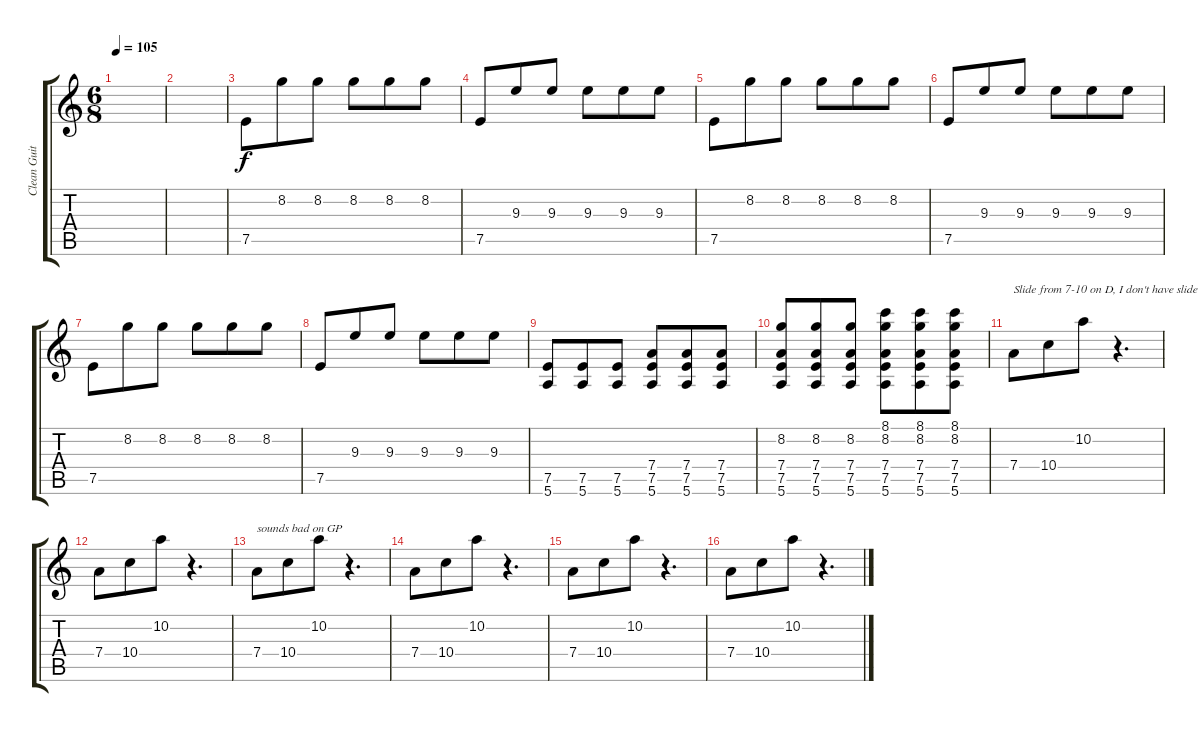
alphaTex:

\track ("Clean Guitar" "Clean Guit") {instrument acousticguitarnylon}
\staff {score tabs}
\tuning (E4 B3 G3 D3 A2 E2) {hide}
\ts (6 8)
\tempo 105
\clef g2
\ks c
|
|
7.5.8 8.2.8 8.2.8 8.2.8 8.2.8 8.2.8 |
7.5.8 9.3.8 9.3.8 9.3.8 9.3.8 9.3.8 |
7.5.8 8.2.8 8.2.8 8.2.8 8.2.8 8.2.8 |
7.5.8 9.3.8 9.3.8 9.3.8 9.3.8 9.3.8 |
7.5.8 8.2.8 8.2.8 8.2.8 8.2.8 8.2.8 |
7.5.8 9.3.8 9.3.8 9.3.8 9.3.8 9.3.8 |
(7.5 5.6).8 (7.5 5.6).8 (7.5 5.6).8 (7.4 7.5 5.6).8 (7.4 7.5 5.6).8 (7.4 7.5 5.6).8 |
(8.2 7.4 7.5 5.6).8 (8.2 7.4 7.5 5.6).8 (8.2 7.4 7.5 5.6).8 (8.1 8.2 7.4 7.5 5.6).8 (8.1 8.2 7.4 7.5 5.6).8 (8.1 8.2 7.4 7.5 5.6).8 |
7.4.8{txt "Slide from 7-10 on D, I don't have slide cause it"} 10.4.8 10.2.8 r.4{d} |
7.4.8 10.4.8 10.2.8 r.4{d} |
7.4.8{txt "sounds bad on GP"} 10.4.8 10.2.8 r.4{d} |
7.4.8 10.4.8 10.2.8 r.4{d} |
7.4.8 10.4.8 10.2.8 r.4{d} |
7.4.8 10.4.8 10.2.8 r.4{d}
